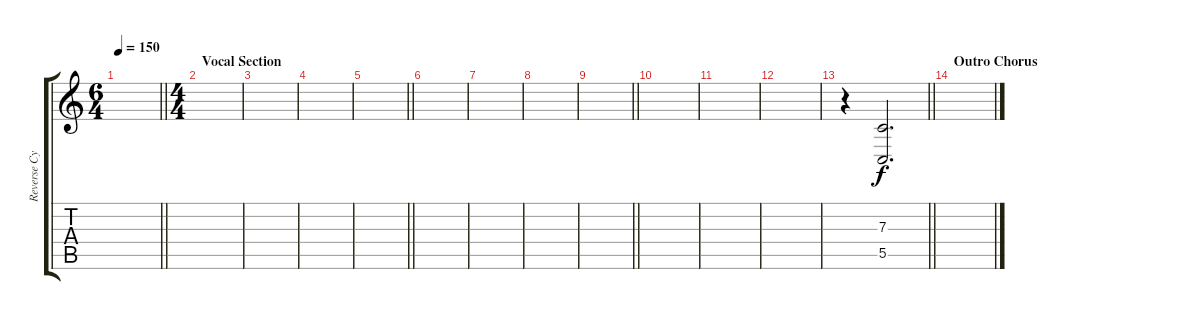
\track ("Reverse Cymbol" "Reverse Cy") {instrument reversecymbal}
\staff {score tabs}
\tuning (D4 A3 F3 C3 G2 C2) {hide}
\ts (6 4)
\tempo 150
\clef g2
\barLineRight lightlight
\ks c
|
\ts (4 4)
\section ("" "Vocal Section")
|
|
|
\barLineRight lightlight
|
|
|
|
\barLineRight lightlight
|
|
|
|
\barLineRight lightlight
r.4 (7.3 5.5).2{d} |
\section ("" "Outro Chorus")
